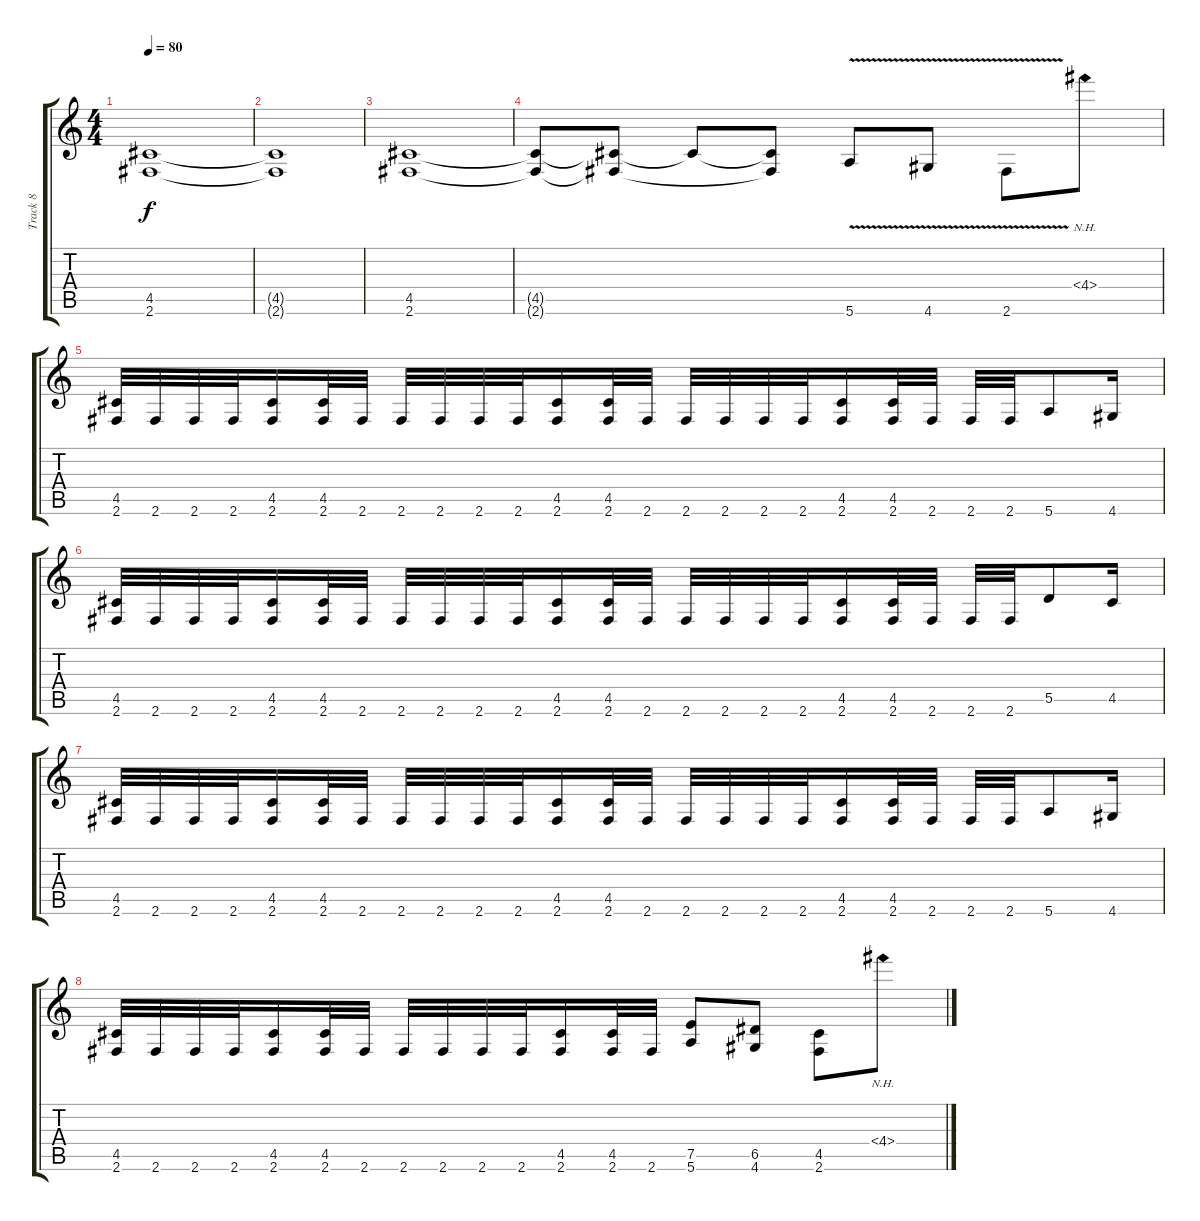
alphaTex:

\track ("Track 8" "Track 8") {instrument electricbasspick}
\staff {score tabs}
\tuning (E4 B3 G3 D3 A2 E2) {hide}
\ts (4 4)
\tempo 80
\clef g2
\ks c
(4.5 2.6).1{dy f} |
(4.5{t} 2.6{t}).1 |
(4.5 2.6).1 |
(4.5{t} 2.6{t}).8 (4.5{t} 2.6{t}).8 4.5{t}.8 (4.5{t} 2.6{t}).8 5.6{v}.8 4.6{v}.8 2.6{v}.8 4.4{nh}.8 |
(4.5 2.6).32 2.6.32 2.6.32 2.6.32 (4.5 2.6).16 (4.5 2.6).32 2.6.32 2.6.32 2.6.32 2.6.32 2.6.32 (4.5 2.6).16 (4.5 2.6).32 2.6.32 2.6.32 2.6.32 2.6.32 2.6.32 (4.5 2.6).16 (4.5 2.6).32 2.6.32 2.6.32 2.6.32 5.6.8 4.6.16 |
(4.5 2.6).32 2.6.32 2.6.32 2.6.32 (4.5 2.6).16 (4.5 2.6).32 2.6.32 2.6.32 2.6.32 2.6.32 2.6.32 (4.5 2.6).16 (4.5 2.6).32 2.6.32 2.6.32 2.6.32 2.6.32 2.6.32 (4.5 2.6).16 (4.5 2.6).32 2.6.32 2.6.32 2.6.32 5.5.8 4.5.16 |
(4.5 2.6).32 2.6.32 2.6.32 2.6.32 (4.5 2.6).16 (4.5 2.6).32 2.6.32 2.6.32 2.6.32 2.6.32 2.6.32 (4.5 2.6).16 (4.5 2.6).32 2.6.32 2.6.32 2.6.32 2.6.32 2.6.32 (4.5 2.6).16 (4.5 2.6).32 2.6.32 2.6.32 2.6.32 5.6.8 4.6.16 |
(4.5 2.6).32 2.6.32 2.6.32 2.6.32 (4.5 2.6).16 (4.5 2.6).32 2.6.32 2.6.32 2.6.32 2.6.32 2.6.32 (4.5 2.6).16 (4.5 2.6).32 2.6.32 (7.5 5.6).8 (6.5 4.6).8 (4.5 2.6).8 4.4{nh}.8
